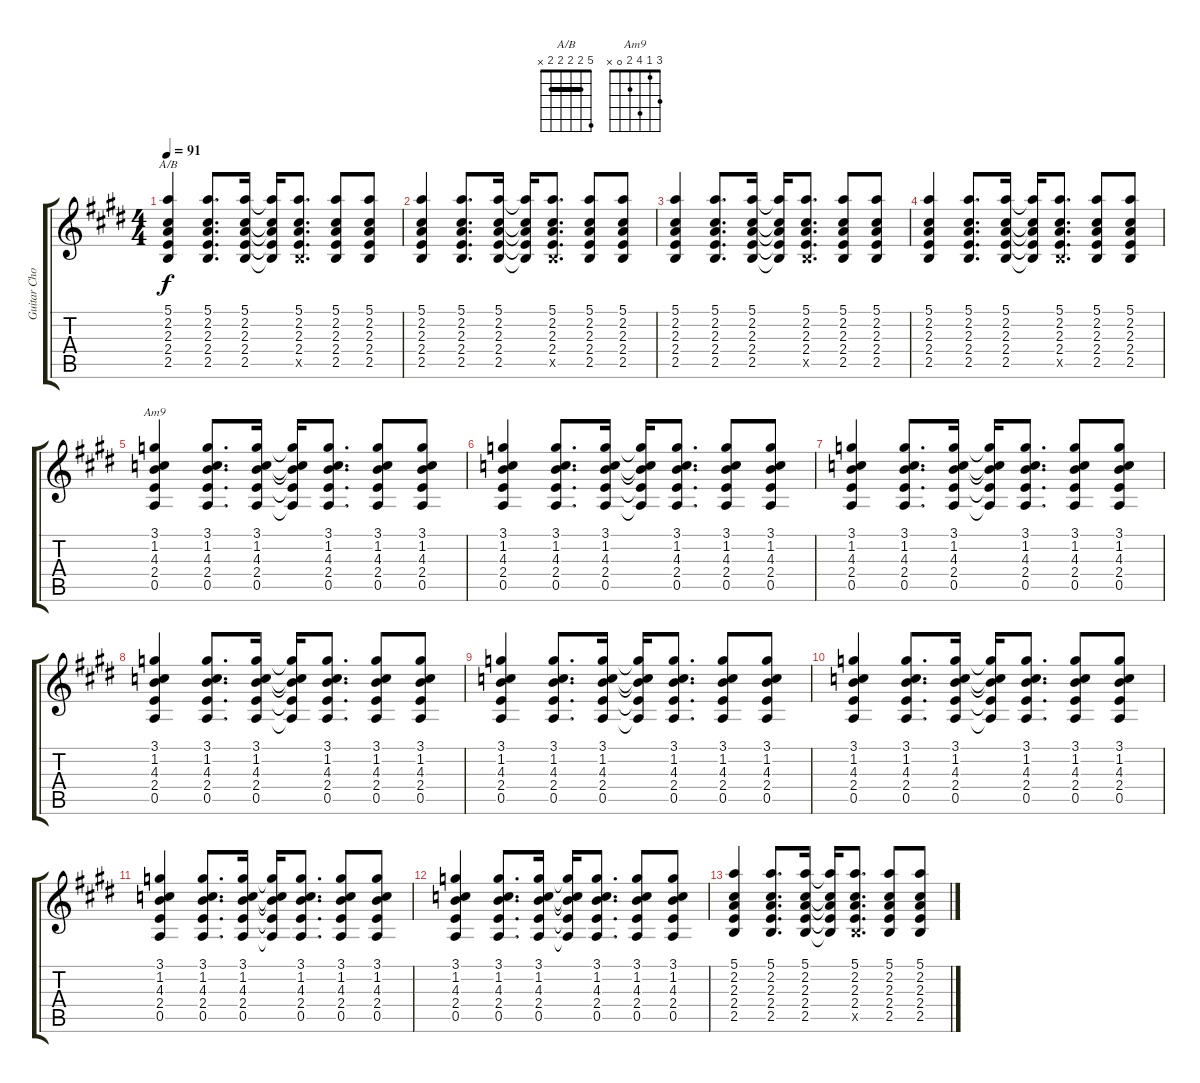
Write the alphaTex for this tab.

\track ("Guitar Chords" "Guitar Cho") {instrument electricguitarmuted}
\staff {score tabs}
\tuning (E4 B3 G3 D3 A2 E2) {hide}
\chord ("A/B" 5 2 2 2 2 x) {barre 2}
\chord ("Am9" 3 1 4 2 0 x)
\ts (4 4)
\tempo 91
\clef g2
\ks e
(5.1 2.2 2.3 2.4 2.5).4{ch "A/B" dy f} (5.1 2.2 2.3 2.4 2.5).8{d} (5.1 2.2 2.3 2.4 2.5).16 (5.1{t} 2.2{t} 2.3{t} 2.4{t} 2.5{t}).16 (5.1 2.2 2.3 2.4 2.5{x}).8{d} (5.1 2.2 2.3 2.4 2.5).8 (5.1 2.2 2.3 2.4 2.5).8 |
(5.1 2.2 2.3 2.4 2.5).4 (5.1 2.2 2.3 2.4 2.5).8{d} (5.1 2.2 2.3 2.4 2.5).16 (5.1{t} 2.2{t} 2.3{t} 2.4{t} 2.5{t}).16 (5.1 2.2 2.3 2.4 2.5{x}).8{d} (5.1 2.2 2.3 2.4 2.5).8 (5.1 2.2 2.3 2.4 2.5).8 |
(5.1 2.2 2.3 2.4 2.5).4 (5.1 2.2 2.3 2.4 2.5).8{d} (5.1 2.2 2.3 2.4 2.5).16 (5.1{t} 2.2{t} 2.3{t} 2.4{t} 2.5{t}).16 (5.1 2.2 2.3 2.4 2.5{x}).8{d} (5.1 2.2 2.3 2.4 2.5).8 (5.1 2.2 2.3 2.4 2.5).8 |
(5.1 2.2 2.3 2.4 2.5).4 (5.1 2.2 2.3 2.4 2.5).8{d} (5.1 2.2 2.3 2.4 2.5).16 (5.1{t} 2.2{t} 2.3{t} 2.4{t} 2.5{t}).16 (5.1 2.2 2.3 2.4 2.5{x}).8{d} (5.1 2.2 2.3 2.4 2.5).8 (5.1 2.2 2.3 2.4 2.5).8 |
(3.1 1.2 4.3 2.4 0.5).4{ch "Am9"} (3.1 1.2 4.3 2.4 0.5).8{d} (3.1 1.2 4.3 2.4 0.5).16 (3.1{t} 1.2{t} 4.3{t} 2.4{t} 0.5{t}).16 (3.1 1.2 4.3 2.4 0.5).8{d} (3.1 1.2 4.3 2.4 0.5).8 (3.1 1.2 4.3 2.4 0.5).8 |
(3.1 1.2 4.3 2.4 0.5).4 (3.1 1.2 4.3 2.4 0.5).8{d} (3.1 1.2 4.3 2.4 0.5).16 (3.1{t} 1.2{t} 4.3{t} 2.4{t} 0.5{t}).16 (3.1 1.2 4.3 2.4 0.5).8{d} (3.1 1.2 4.3 2.4 0.5).8 (3.1 1.2 4.3 2.4 0.5).8 |
(3.1 1.2 4.3 2.4 0.5).4 (3.1 1.2 4.3 2.4 0.5).8{d} (3.1 1.2 4.3 2.4 0.5).16 (3.1{t} 1.2{t} 4.3{t} 2.4{t} 0.5{t}).16 (3.1 1.2 4.3 2.4 0.5).8{d} (3.1 1.2 4.3 2.4 0.5).8 (3.1 1.2 4.3 2.4 0.5).8 |
(3.1 1.2 4.3 2.4 0.5).4 (3.1 1.2 4.3 2.4 0.5).8{d} (3.1 1.2 4.3 2.4 0.5).16 (3.1{t} 1.2{t} 4.3{t} 2.4{t} 0.5{t}).16 (3.1 1.2 4.3 2.4 0.5).8{d} (3.1 1.2 4.3 2.4 0.5).8 (3.1 1.2 4.3 2.4 0.5).8 |
(3.1 1.2 4.3 2.4 0.5).4 (3.1 1.2 4.3 2.4 0.5).8{d} (3.1 1.2 4.3 2.4 0.5).16 (3.1{t} 1.2{t} 4.3{t} 2.4{t} 0.5{t}).16 (3.1 1.2 4.3 2.4 0.5).8{d} (3.1 1.2 4.3 2.4 0.5).8 (3.1 1.2 4.3 2.4 0.5).8 |
(3.1 1.2 4.3 2.4 0.5).4 (3.1 1.2 4.3 2.4 0.5).8{d} (3.1 1.2 4.3 2.4 0.5).16 (3.1{t} 1.2{t} 4.3{t} 2.4{t} 0.5{t}).16 (3.1 1.2 4.3 2.4 0.5).8{d} (3.1 1.2 4.3 2.4 0.5).8 (3.1 1.2 4.3 2.4 0.5).8 |
(3.1 1.2 4.3 2.4 0.5).4 (3.1 1.2 4.3 2.4 0.5).8{d} (3.1 1.2 4.3 2.4 0.5).16 (3.1{t} 1.2{t} 4.3{t} 2.4{t} 0.5{t}).16 (3.1 1.2 4.3 2.4 0.5).8{d} (3.1 1.2 4.3 2.4 0.5).8 (3.1 1.2 4.3 2.4 0.5).8 |
(3.1 1.2 4.3 2.4 0.5).4 (3.1 1.2 4.3 2.4 0.5).8{d} (3.1 1.2 4.3 2.4 0.5).16 (3.1{t} 1.2{t} 4.3{t} 2.4{t} 0.5{t}).16 (3.1 1.2 4.3 2.4 0.5).8{d} (3.1 1.2 4.3 2.4 0.5).8 (3.1 1.2 4.3 2.4 0.5).8 |
(5.1 2.2 2.3 2.4 2.5).4 (5.1 2.2 2.3 2.4 2.5).8{d} (5.1 2.2 2.3 2.4 2.5).16 (5.1{t} 2.2{t} 2.3{t} 2.4{t} 2.5{t}).16 (5.1 2.2 2.3 2.4 2.5{x}).8{d} (5.1 2.2 2.3 2.4 2.5).8 (5.1 2.2 2.3 2.4 2.5).8
